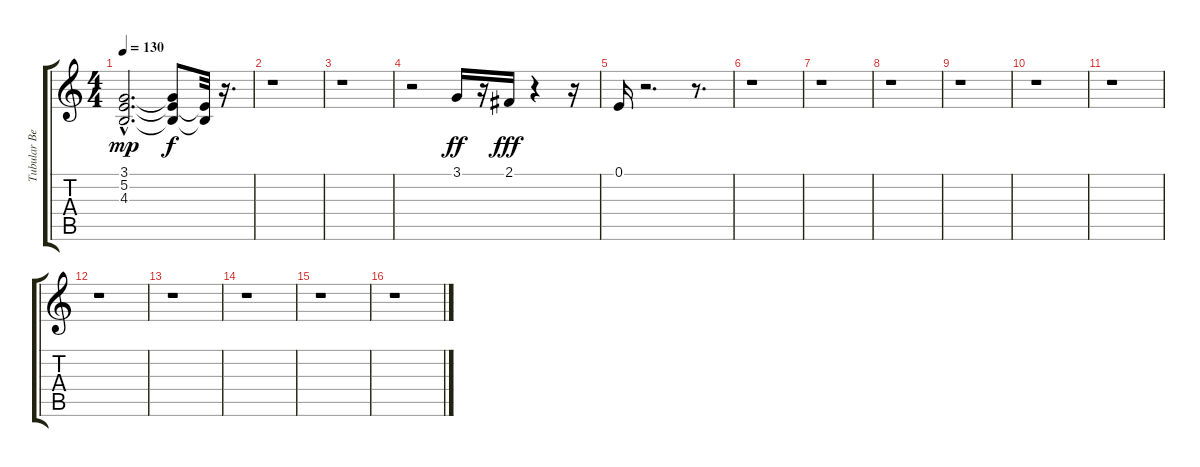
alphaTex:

\track ("Tubular Bells" "Tubular Be") {instrument tubularbells}
\staff {score tabs}
\tuning (E4 B3 G3 D3 A2 E2) {hide}
\ts (4 4)
\tempo 130
\clef g2
\ks c
(3.1{hac} 5.2{hac} 4.3{hac}).2{d dy mp instrument tubularbells} (3.1{t} 5.2{t} 4.3{t}).8{dy f} (5.2{t} 4.3{t}).32 r.16{d} |
r.1 |
r.1 |
r.2 3.1.16{dy ff} r.16 2.1.16{dy fff} r.4 r.16 |
0.1.16 r.2{d} r.8{d} |
r.1 |
r.1 |
r.1 |
r.1 |
r.1 |
r.1 |
r.1 |
r.1 |
r.1 |
r.1 |
r.1
